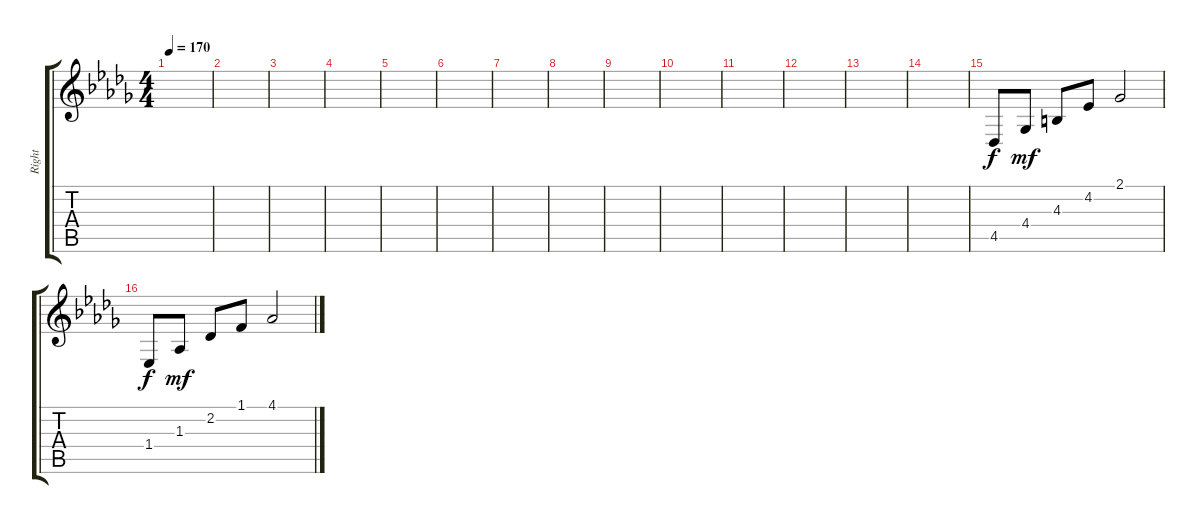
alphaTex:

\track ("Right" "Right") {instrument acousticgrandpiano}
\staff {score tabs}
\tuning (E4 B3 G3 D3 A2 E2) {hide}
\ts (4 4)
\tempo 170
\clef g2
\ks db
|
|
|
|
|
|
|
|
|
|
|
|
|
|
4.5.8{dy f} 4.4.8{dy mf} 4.3.8 4.2.8 2.1.2 |
1.4.8{dy f} 1.3.8{dy mf} 2.2.8 1.1.8 4.1.2
